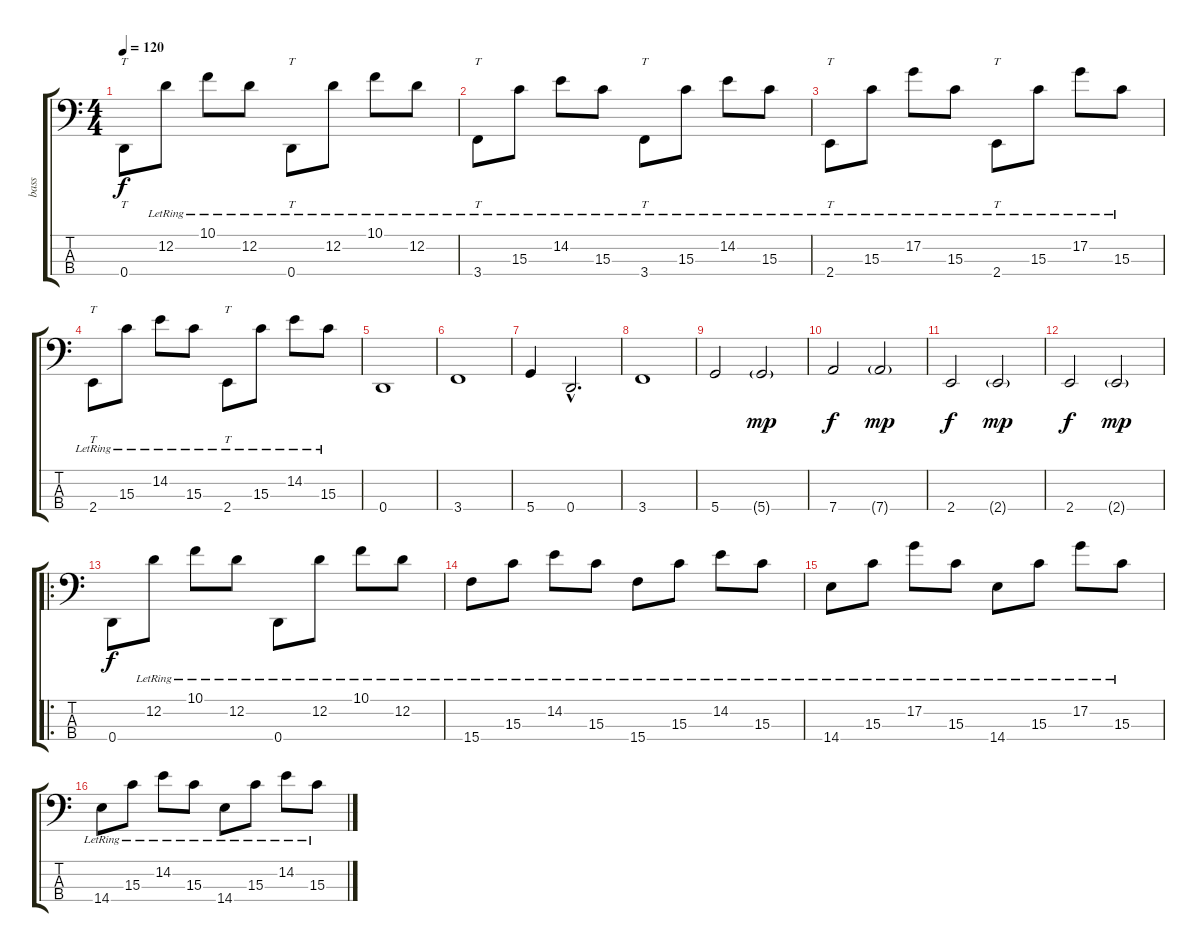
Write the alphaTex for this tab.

\track ("bass" "bass") {instrument slapbass2}
\staff {score tabs}
\tuning (G2 D2 A1 D1) {hide}
\ts (4 4)
\tempo 120
\clef f4
\ks c
0.4.8{tt dy f} 12.2{lr}.8 10.1{lr}.8 12.2{lr}.8 0.4{lr}.8{tt} 12.2{lr}.8 10.1{lr}.8 12.2{lr}.8 |
3.4{lr}.8{tt} 15.3{lr}.8 14.2{lr}.8 15.3{lr}.8 3.4{lr}.8{tt} 15.3{lr}.8 14.2{lr}.8 15.3{lr}.8 |
2.4{lr}.8{tt} 15.3{lr}.8 17.2{lr}.8 15.3{lr}.8 2.4{lr}.8{tt} 15.3{lr}.8 17.2{lr}.8 15.3{lr}.8 |
2.4{lr}.8{tt} 15.3{lr}.8 14.2{lr}.8 15.3{lr}.8 2.4{lr}.8{tt} 15.3{lr}.8 14.2{lr}.8 15.3{lr}.8 |
0.4.1 |
3.4.1 |
5.4.4 0.4{hac}.2{d} |
3.4.1 |
5.4.2 5.4{g}.2{dy mp} |
7.4.2{dy f} 7.4{g}.2{dy mp} |
2.4.2{dy f} 2.4{g}.2{dy mp} |
2.4.2{dy f} 2.4{g}.2{dy mp} |
\ro
0.4.8{dy f} 12.2{lr}.8 10.1{lr}.8 12.2{lr}.8 0.4{lr}.8 12.2{lr}.8 10.1{lr}.8 12.2{lr}.8 |
15.4{lr}.8 15.3{lr}.8 14.2{lr}.8 15.3{lr}.8 15.4{lr}.8 15.3{lr}.8 14.2{lr}.8 15.3{lr}.8 |
14.4{lr}.8 15.3{lr}.8 17.2{lr}.8 15.3{lr}.8 14.4{lr}.8 15.3{lr}.8 17.2{lr}.8 15.3{lr}.8 |
14.4{lr}.8 15.3{lr}.8 14.2{lr}.8 15.3{lr}.8 14.4{lr}.8 15.3{lr}.8 14.2{lr}.8 15.3{lr}.8
